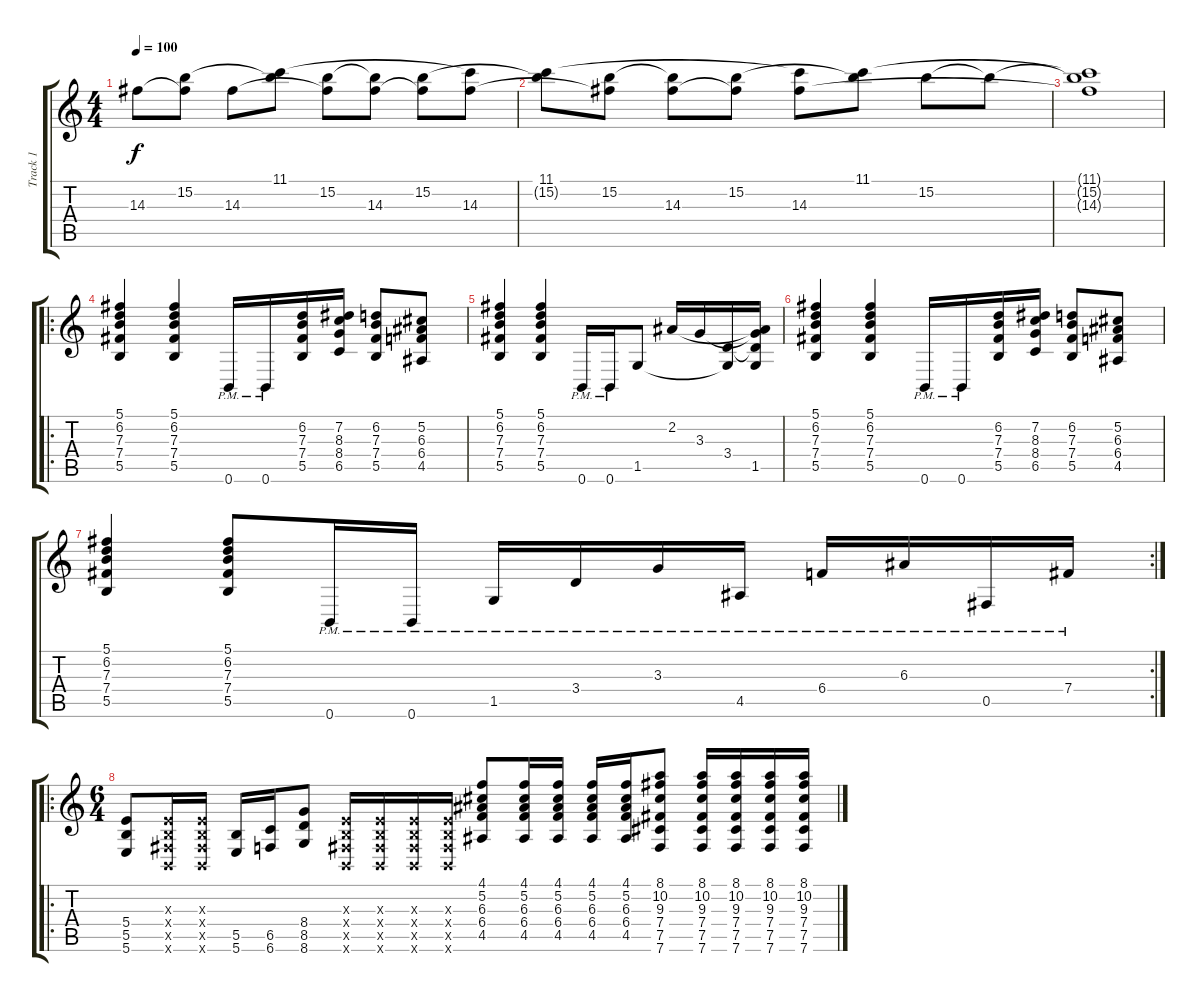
\track ("Track 1" "Track 1") {instrument overdrivenguitar}
\staff {score tabs}
\tuning (Db4 Ab3 E3 B2 Gb2 B1) {hide}
\ts (4 4)
\tempo 100
\clef g2
\ks c
14.3.8{dy f} (15.2 14.3{t}).8 14.3.8 (11.1 15.2{t}).8 (15.2 14.3{t}).8 (15.2{t} 14.3).8 (15.2 14.3{t}).8 (11.1{t} 14.3).8 |
(11.1 15.2{t}).8 (15.2 14.3{t}).8 (15.2{t} 14.3).8 (15.2 14.3{t}).8 (11.1{t} 14.3).8 (11.1 15.2{t}).8 15.2.8 15.2{t}.8 |
(11.1{t} 15.2{t} 14.3{t}).1 |
\ro
(5.1 6.2 7.3 7.4 5.5).4 (5.1 6.2 7.3 7.4 5.5).4 0.6{pm}.16 0.6{pm}.16 (6.2 7.3 7.4 5.5).16 (7.2 8.3 8.4 6.5).16 (6.2 7.3 7.4 5.5).8 (5.2 6.3 6.4 4.5).8 |
(5.1 6.2 7.3 7.4 5.5).4 (5.1 6.2 7.3 7.4 5.5).4 0.6{pm}.16 0.6{pm}.16 1.5.8 2.2.16 3.3.16 (3.4 1.5{t}).16 (2.2{t} 3.3{t} 3.4{t} 1.5).16 |
(5.1 6.2 7.3 7.4 5.5).4 (5.1 6.2 7.3 7.4 5.5).4 0.6{pm}.16 0.6{pm}.16 (6.2 7.3 7.4 5.5).16 (7.2 8.3 8.4 6.5).16 (6.2 7.3 7.4 5.5).8 (5.2 6.3 6.4 4.5).8 |
\rc 2
(5.1 6.2 7.3 7.4 5.5).4 (5.1 6.2 7.3 7.4 5.5).8 0.6{pm}.16 0.6{pm}.16 1.5{pm}.16 3.4{pm}.16 3.3{pm}.16 4.5{pm}.16 6.4{pm}.16 6.3{pm}.16 0.5{pm}.16 7.4{pm}.16 |
\ro
\ts (6 4)
(5.4 5.5 5.6).8 (0.3{x} 0.4{x} 0.5{x} 0.6{x}).16 (0.3{x} 0.4{x} 0.5{x} 0.6{x}).16 (5.5 5.6).16 (6.5 6.6).16 (8.4 8.5 8.6).8 (0.3{x} 0.4{x} 0.5{x} 0.6{x}).16 (0.3{x} 0.4{x} 0.5{x} 0.6{x}).16 (0.3{x} 0.4{x} 0.5{x} 0.6{x}).16 (0.3{x} 0.4{x} 0.5{x} 0.6{x}).16 (4.1 5.2 6.3 6.4 4.5).8 (4.1 5.2 6.3 6.4 4.5).16 (4.1 5.2 6.3 6.4 4.5).16 (4.1 5.2 6.3 6.4 4.5).16 (4.1 5.2 6.3 6.4 4.5).16 (8.1 10.2 9.3 7.4 7.5 7.6).8 (8.1 10.2 9.3 7.4 7.5 7.6).16 (8.1 10.2 9.3 7.4 7.5 7.6).16 (8.1 10.2 9.3 7.4 7.5 7.6).16 (8.1 10.2 9.3 7.4 7.5 7.6).16
